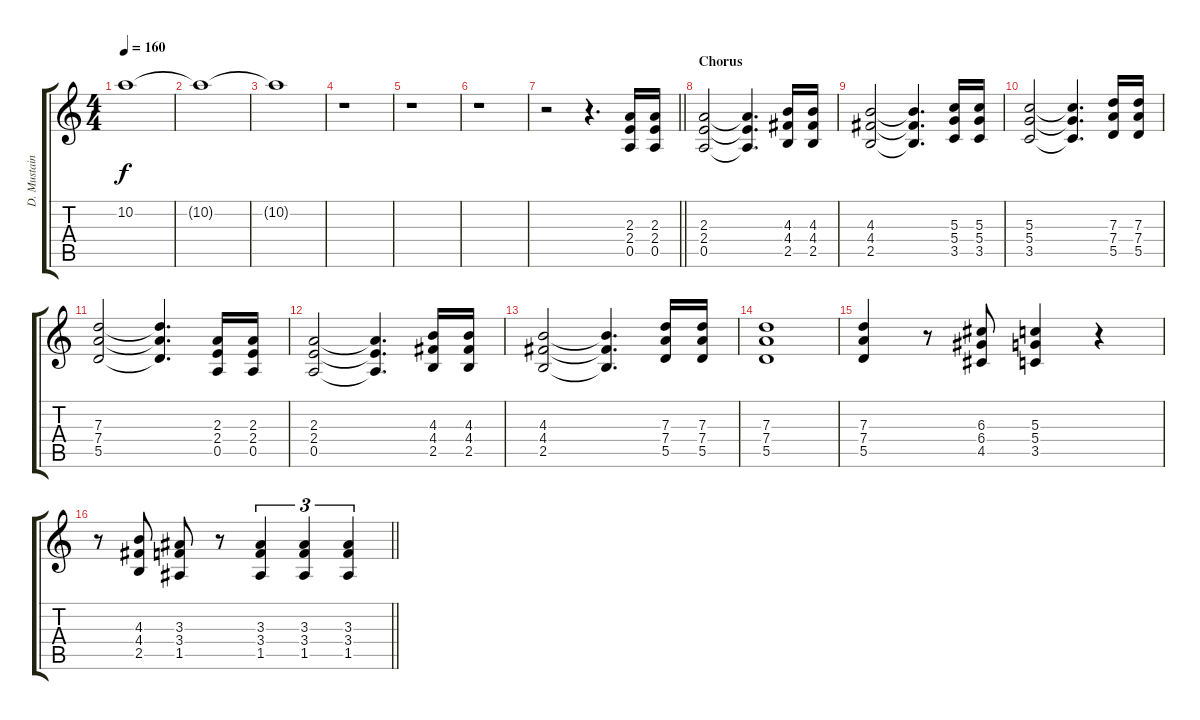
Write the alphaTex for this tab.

\track ("D. Mustaine" "D. Mustain") {instrument distortionguitar}
\staff {score tabs}
\tuning (E4 B3 G3 D3 A2 E2) {hide}
\ts (4 4)
\tempo 160
\clef g2
\ks c
10.2{t}.1{dy f} |
10.2{t}.1 |
10.2{t}.1 |
r.1 |
r.1 |
r.1 |
\barLineRight lightlight
r.2 r.4{d} (2.3 2.4 0.5).16 (2.3 2.4 0.5).16 |
\section ("" "Chorus")
(2.3 2.4 0.5).2 (2.3{t} 2.4{t} 0.5{t}).4{d} (4.3 4.4 2.5).16 (4.3 4.4 2.5).16 |
(4.3 4.4 2.5).2 (4.3{t} 4.4{t} 2.5{t}).4{d} (5.3 5.4 3.5).16 (5.3 5.4 3.5).16 |
(5.3 5.4 3.5).2 (5.3{t} 5.4{t} 3.5{t}).4{d} (7.3 7.4 5.5).16 (7.3 7.4 5.5).16 |
(7.3 7.4 5.5).2 (7.3{t} 7.4{t} 5.5{t}).4{d} (2.3 2.4 0.5).16 (2.3 2.4 0.5).16 |
(2.3 2.4 0.5).2 (2.3{t} 2.4{t} 0.5{t}).4{d} (4.3 4.4 2.5).16 (4.3 4.4 2.5).16 |
(4.3 4.4 2.5).2 (4.3{t} 4.4{t} 2.5{t}).4{d} (7.3 7.4 5.5).16 (7.3 7.4 5.5).16 |
(7.3 7.4 5.5).1 |
(7.3 7.4 5.5).4 r.8 (6.3 6.4 4.5).8 (5.3 5.4 3.5).4 r.4 |
\barLineRight lightlight
r.8 (4.3 4.4 2.5).8 (3.3 3.4 1.5).8 r.8 (3.3 3.4 1.5).4{tu (3 2)} (3.3 3.4 1.5).4{tu (3 2)} (3.3 3.4 1.5).4{tu (3 2)}
